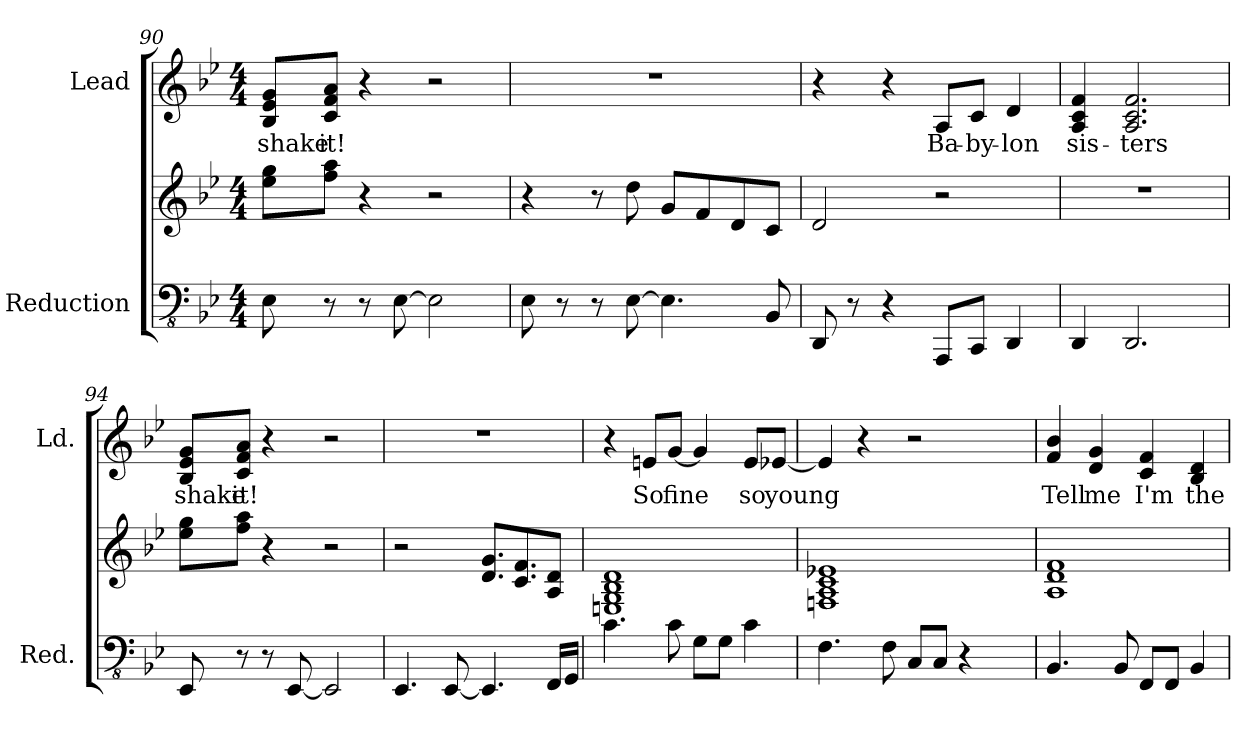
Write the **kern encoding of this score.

**kern	**kern	**kern	**text
*part2	*part2	*part1	*part1
*staff3	*staff2	*staff1	*staff1
*I"Reduction	*	*I"Lead	*
*I'Red.	*	*I'Ld.	*
*clefFv4	*clefG2	*clefG2	*
*k[b-e-]	*k[b-e-]	*k[b-e-]	*
*B-:	*B-:	*B-:	*
*M4/4	*M4/4	*M4/4	*
=90	=90	=90	=90
!	!	!	!LO:LY:b:color=#000000
8EE-i\	8ee-i\ 8ggiL	8B-i/ 8e-i 8giL	shake
!	!	!	!LO:LY:b:color=#000000
8r	8ffi\ 8aaiJ	8ci/ 8fi 8aiJ	it!
8r	4r	4r	.
[>8EE-i\	.	.	.
2EE-i\]	2r	2r	.
=91	=91	=91	=91
8EE-i\	4r	1r	.
8r	.	.	.
8r	8r	.	.
[>8EE-i\	8ddi\	.	.
4.EE-i\]	8gi/L	.	.
.	8fi/	.	.
.	8di/	.	.
8BBB-i/	8ci/J	.	.
!!LO:PB:g=z
=92	=92	=92	=92
8DDDi/	2di/	4r	.
8r	.	.	.
4r	.	4r	.
!	!	!	!LO:LY:b:color=#000000
8AAAAi/L	2r	8Ai/L	Ba-
!	!	!	!LO:LY:b:color=#000000
8CCCi/J	.	8ci/J	-by-
!	!	!	!LO:LY:b:color=#000000
4DDDi/	.	4di/	-lon
=93	=93	=93	=93
!	!	!	!LO:LY:b:color=#000000
4DDDi/	1r	4Ai/ 4ci 4fi	sis-
!	!	!	!LO:LY:b:color=#000000
2.DDDi/	.	2.Ai/ 2.ci 2.fi	-ters
=94	=94	=94	=94
!	!	!	!LO:LY:b:color=#000000
8EEE-i/	8ee-i\ 8ggiL	8B-i/ 8e-i 8giL	shake
!	!	!	!LO:LY:b:color=#000000
8r	8ffi\ 8aaiJ	8ci/ 8fi 8aiJ	it!
8r	4r	4r	.
[<8EEE-i/	.	.	.
2EEE-i/]	2r	2r	.
=95	=95	=95	=95
4.EEE-i/	2r	1r	.
[<8EEE-i/	.	.	.
4.EEE-i/]	8.di/ 8.giL	.	.
.	8.ci/ 8.fi	.	.
16FFFi/LL	8Ai/ 8diJ	.	.
16GGGi/JJ	.	.	.
!!LO:LB:g=z
=96	=96	=96	=96
4.Ci\	1Eni 1Gi 1B-i 1di	4r	.
!	!	!	!LO:LY:b:color=#000000
.	.	8eni/L	So
!	!	!	!LO:LY:b:color=#000000
8Ci\	.	[<8gi/J	fine
8GGi\L	.	4gi/]	.
8GGi\J	.	.	.
!	!	!	!LO:LY:b:color=#000000
4Ci\	.	8ei/L	so
!	!	!	!LO:LY:b:color=#000000
.	.	[<8e-Xi/J	young
=97	=97	=97	=97
4.FFi\	1Fni 1Ai 1ci 1e-Xi	4e-i/]	.
.	.	4r	.
8FFi\	.	.	.
8CCi/L	.	2r	.
8CCi/J	.	.	.
4r	.	.	.
=98	=98	=98	=98
!	!	!	!LO:LY:b:color=#000000
4.BBB-i/	1Ai 1di 1fi	4fi/ 4b-i	Tell
!	!	!	!LO:LY:b:color=#000000
.	.	4di/ 4gi	me
8BBB-i/	.	.	.
!	!	!	!LO:LY:b:color=#000000
8FFFi/L	.	4ci/ 4fi	I'm
8FFFi/J	.	.	.
!	!	!	!LO:LY:b:color=#000000
4BBB-i/	.	4B-i/ 4di	the
=	=	=	=
*-	*-	*-	*-
